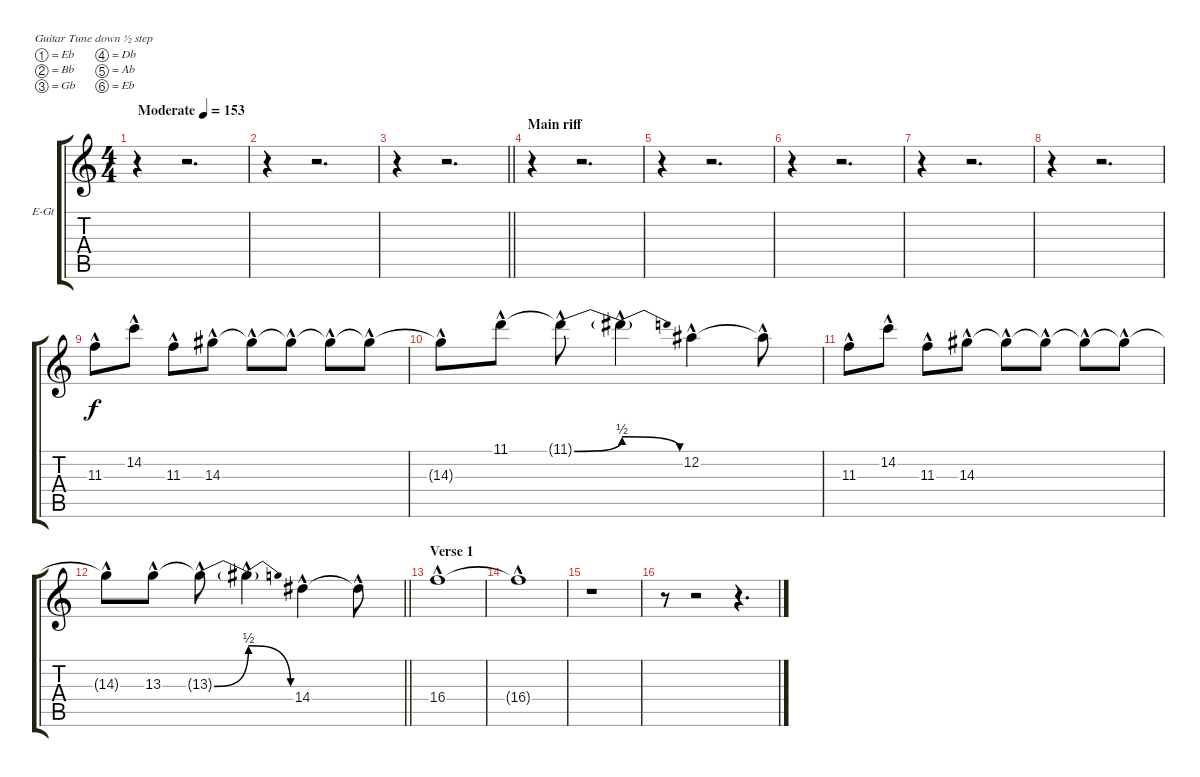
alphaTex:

\bracketExtendMode groupsimilarinstruments
\firstSystemTrackNameOrientation horizontal
\otherSystemsTrackNameOrientation horizontal
\track ("Lead Guitar" "E-Gt") {solo instrument distortionguitar}
\staff {score tabs}
\tuning (Eb4 Bb3 Gb3 Db3 Ab2 Eb2)
\ts (4 4)
\beaming (8 2 2 2 2)
\tempo (153 "Moderate")
\clef g2
\ks c
r.4{dy f instrument distortionguitar} r.2{d} |
r.4 r.2{d} |
\barLineRight lightlight
r.4 r.2{d} |
\section ("" "Main riff")
r.4 r.2{d} |
r.4 r.2{d} |
r.4 r.2{d} |
r.4 r.2{d} |
r.4 r.2{d} |
11.3{hac}.8 14.2{hac}.8 11.3{hac}.8 14.3{hac}.8 14.3{hac t}.8 14.3{hac t}.8 14.3{hac t}.8 14.3{hac t}.8 |
14.3{hac t}.8 11.1{hac}.8 11.1{be (bend 0 0 60 2) hac t}.8 11.1{be (release 0 2 60 0) hac t}.4 12.2{hac}.4 12.2{hac t}.8 |
11.3{hac}.8 14.2{hac}.8 11.3{hac}.8 14.3{hac}.8 14.3{hac t}.8 14.3{hac t}.8 14.3{hac t}.8 14.3{hac t}.8 |
\barLineRight lightlight
14.3{hac t}.8 13.3{hac}.8 13.3{be (bend 0 0 60 2) hac t}.8 13.3{be (release 0 2 60 0) hac t}.4 14.4{hac}.4 14.4{hac t}.8 |
\section ("" "Verse 1")
16.4{hac}.1 |
16.4{hac t}.1 |
r.1 |
r.8 r.2 r.4{d}
